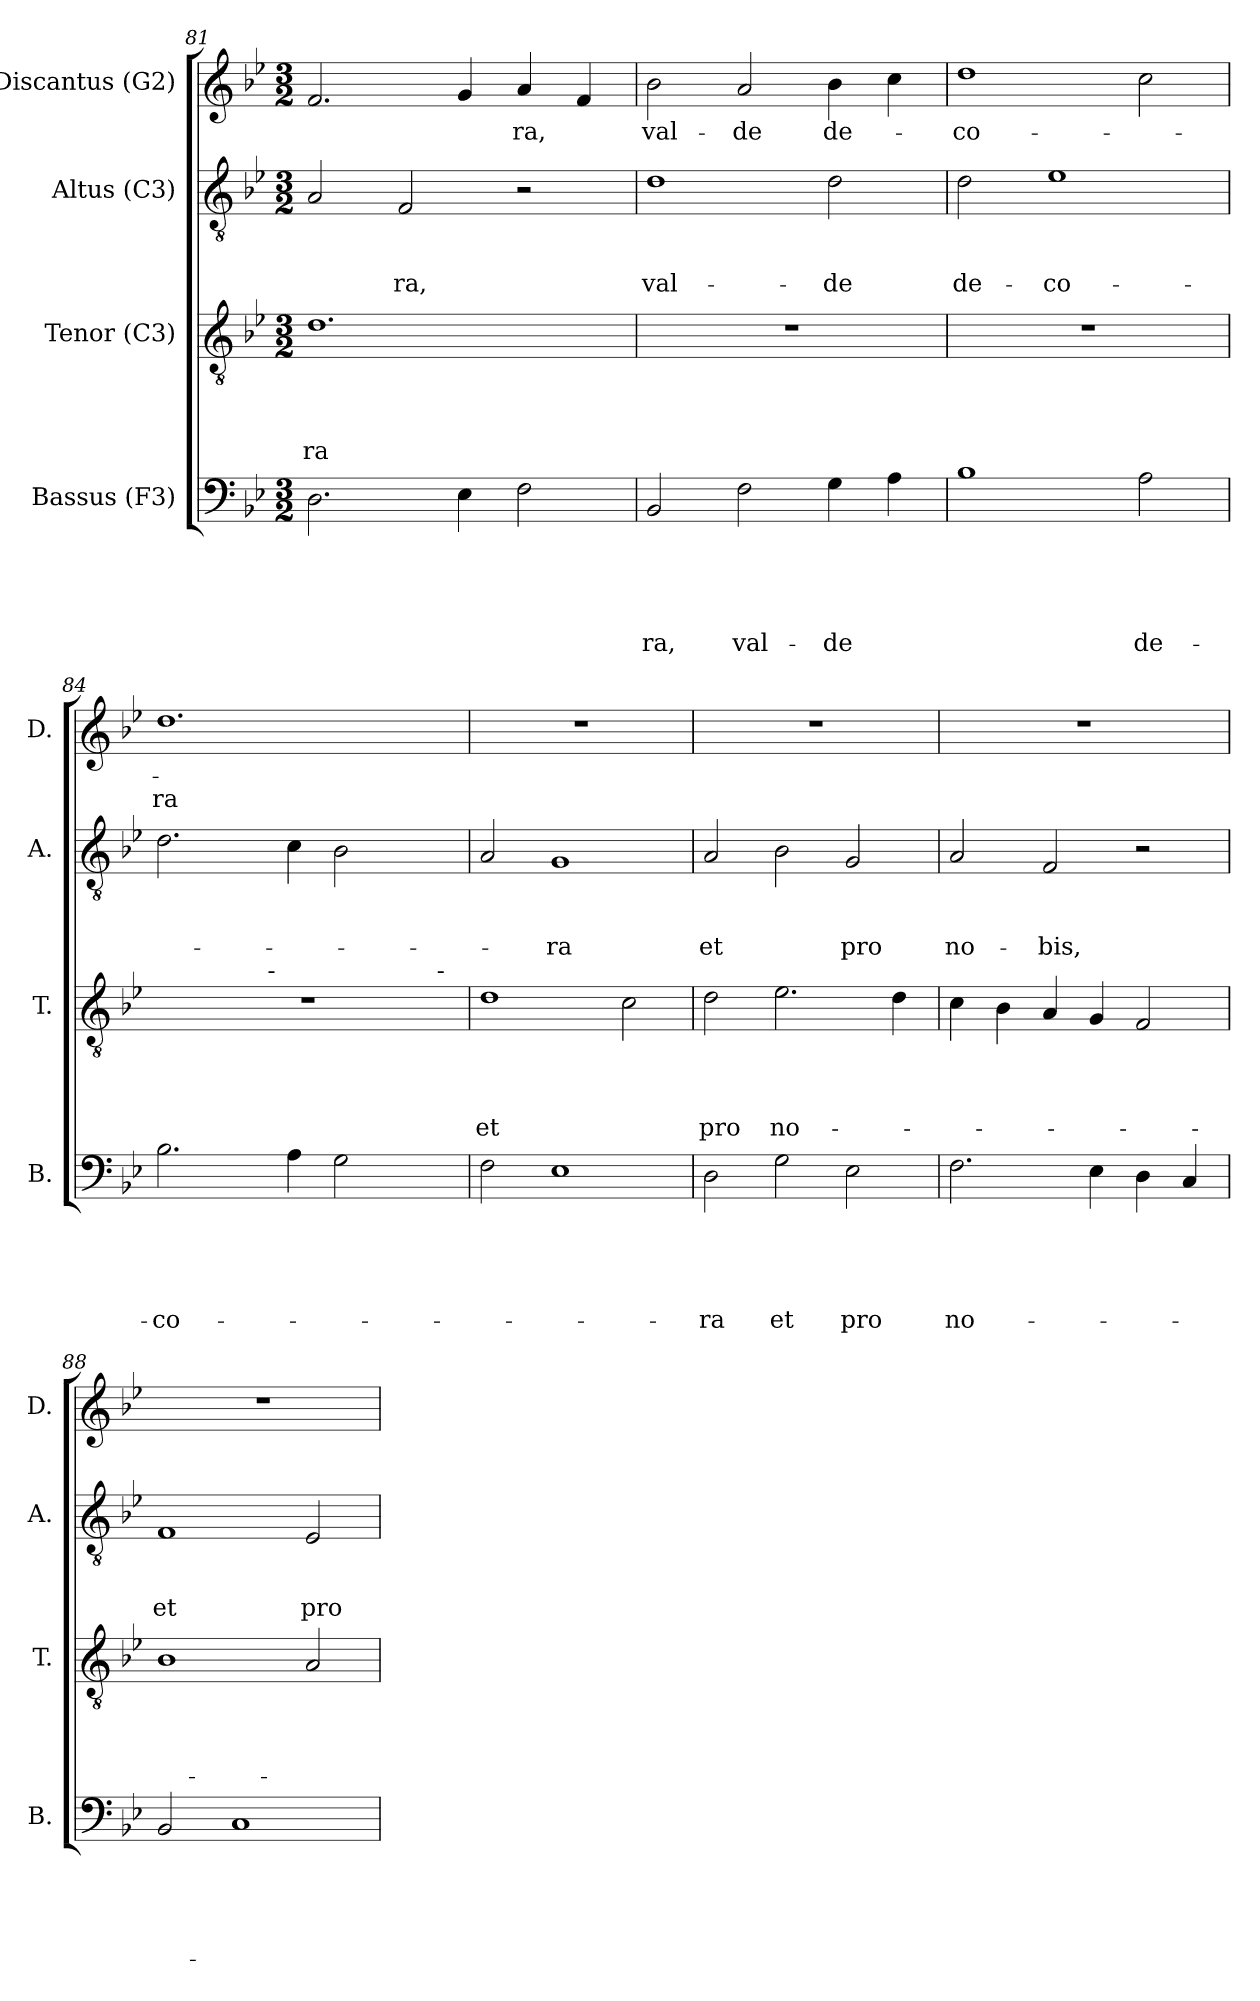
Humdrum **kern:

**kern	**text	**text	**text	**text	**text	**kern	**text	**text	**text	**text	**kern	**text	**text	**text	**kern	**text	**text
*part4	*part4	*part4	*part4	*part4	*part4	*part3	*part3	*part3	*part3	*part3	*part2	*part2	*part2	*part2	*part1	*part1	*part1
*staff4	*staff4	*staff4	*staff4	*staff4	*staff4	*staff3	*staff3	*staff3	*staff3	*staff3	*staff2	*staff2	*staff2	*staff2	*staff1	*staff1	*staff1
*I"Bassus (F3)	*	*	*	*	*	*I"Tenor (C3)	*	*	*	*	*I"Altus (C3)	*	*	*	*I"Discantus (G2)	*	*
*I'B.	*	*	*	*	*	*I'T.	*	*	*	*	*I'A.	*	*	*	*I'D.	*	*
*clefF4	*	*	*	*	*	*clefGv2	*	*	*	*	*clefGv2	*	*	*	*clefG2	*	*
*k[b-e-]	*	*	*	*	*	*k[b-e-]	*	*	*	*	*k[b-e-]	*	*	*	*k[b-e-]	*	*
*B-:	*	*	*	*	*	*B-:	*	*	*	*	*B-:	*	*	*	*B-:	*	*
*M3/2	*	*	*	*	*	*M3/2	*	*	*	*	*M3/2	*	*	*	*M3/2	*	*
=81	=81	=81	=81	=81	=81	=81	=81	=81	=81	=81	=81	=81	=81	=81	=81	=81	=81
!	!	!	!	!	!	!	!	!	!	!LO:LY:b	!	!	!	!	!	!	!
2.D\	.	.	.	.	.	1.d	.	.	.	-ra	2A/	.	.	.	2.f/	.	.
!	!	!	!	!	!	!	!	!	!	!	!	!	!	!LO:LY:b	!	!	!
.	.	.	.	.	.	.	.	.	.	.	2F/	.	.	-ra,	.	.	.
4E-\	.	.	.	.	.	.	.	.	.	.	.	.	.	.	4g/	.	.
!	!	!	!	!	!	!	!	!	!	!	!	!	!	!	!	!LO:LY:b	!
2F\	.	.	.	.	.	.	.	.	.	.	2r	.	.	.	4a/	-ra,	.
.	.	.	.	.	.	.	.	.	.	.	.	.	.	.	4f/	.	.
=82	=82	=82	=82	=82	=82	=82	=82	=82	=82	=82	=82	=82	=82	=82	=82	=82	=82
!	!	!	!	!	!LO:LY:b	!LO:N:vis=1	!	!	!	!	!	!	!	!LO:LY:b	!	!LO:LY:b	!
2BB-/	.	.	.	.	-ra,	1.r	.	.	.	.	1d	.	.	val-	2b-\	val-	.
!	!	!	!	!	!LO:LY:b	!	!	!	!	!	!	!	!	!	!	!LO:LY:b	!
2F\	.	.	.	.	val-	.	.	.	.	.	.	.	.	.	2a/	-de	.
!	!	!	!	!	!LO:LY:b	!	!	!	!	!	!	!	!	!LO:LY:b	!	!LO:LY:b	!
4G\	.	.	.	.	-de	.	.	.	.	.	2d\	.	.	-de	4b-\	de-	.
4A\	.	.	.	.	.	.	.	.	.	.	.	.	.	.	4cc\	.	.
=83	=83	=83	=83	=83	=83	=83	=83	=83	=83	=83	=83	=83	=83	=83	=83	=83	=83
!	!	!	!	!	!	!LO:N:vis=1	!	!	!	!	!	!	!	!LO:LY:b	!	!LO:LY:b	!
1B-	.	.	.	.	.	1.r	.	.	.	.	2d\	.	.	de-	1dd	-co-	.
!	!	!	!	!	!	!	!	!	!	!	!	!	!	!LO:LY:b	!	!	!
.	.	.	.	.	.	.	.	.	.	.	1e-	.	.	-co-	.	.	.
!	!	!	!	!	!LO:LY:b	!	!	!	!	!	!	!	!	!	!	!	!
2A\	.	.	.	.	de-	.	.	.	.	.	.	.	.	.	2cc\	.	.
!!LO:PB:g=z
=84	=84	=84	=84	=84	=84	=84	=84	=84	=84	=84	=84	=84	=84	=84	=84	=84	=84
!	!	!	!	!	!LO:LY:b	!LO:N:vis=1	!	!	!	!	!	!	!	!	!	!	!LO:LY:b:rj
*	*	*	*	*	*	*^	*	*	*	*	*	*	*	*	*	*	*
*	*	*	*	*	*	*	*^	*	*	*	*	*	*	*	*	*	*	*
2.B-\	.	.	.	.	-co-	1.r	2ryy	1ryy	.	.	.	.	2.d\	.	.	.	1.dd	.	ra
.	.	.	.	.	.	.	8.ryy	.	.	.	.	.	.	.	.	.	.	.	.
!	!	!	!	!	!	!	!LO:TX:a:t=-	!	!	!	!	!	!	!	!	!	!	!	!
.	.	.	.	.	.	.	2ryy	.	.	.	.	.	.	.	.	.	.	.	.
4A\	.	.	.	.	.	.	.	.	.	.	.	.	4c\	.	.	.	.	.	.
2G\	.	.	.	.	.	.	.	4ryy	.	.	.	.	2B-\	.	.	.	.	.	.
.	.	.	.	.	.	.	4ryy	.	.	.	.	.	.	.	.	.	.	.	.
.	.	.	.	.	.	.	.	8ryy	.	.	.	.	.	.	.	.	.	.	.
.	.	.	.	.	.	.	.	32ryy	.	.	.	.	.	.	.	.	.	.	.
!	!	!	!	!	!	!	!	!LO:TX:a:t=-	!	!	!	!	!	!	!	!	!	!	!
.	.	.	.	.	.	.	.	16.ryy	.	.	.	.	.	.	.	.	.	.	.
.	.	.	.	.	.	.	16ryy	.	.	.	.	.	.	.	.	.	.	.	.
=85	=85	=85	=85	=85	=85	=85	=85	=85	=85	=85	=85	=85	=85	=85	=85	=85	=85	=85	=85
!	!	!	!	!	!	!	!	!	!	!	!	!LO:LY:b	!	!	!	!	!LO:N:vis=1	!	!
*	*	*	*	*	*	*v	*v	*v	*	*	*	*	*	*	*	*	*	*	*
2F\	.	.	.	.	.	1d	.	.	.	et	2A/	.	.	.	1.r	.	.
!	!	!	!	!	!	!	!	!	!	!	!	!	!	!LO:LY:b	!	!	!
1E-	.	.	.	.	.	.	.	.	.	.	1G	.	.	-ra	.	.	.
.	.	.	.	.	.	2c\	.	.	.	.	.	.	.	.	.	.	.
=86	=86	=86	=86	=86	=86	=86	=86	=86	=86	=86	=86	=86	=86	=86	=86	=86	=86
!	!	!	!	!	!LO:LY:b	!	!	!	!	!LO:LY:b	!	!	!	!LO:LY:b	!LO:N:vis=1	!	!
2D\	.	.	.	.	-ra	2d\	.	.	.	pro	2A/	.	.	et	1.r	.	.
!	!	!	!	!	!LO:LY:b	!	!	!	!	!LO:LY:b	!	!	!	!	!	!	!
2G\	.	.	.	.	et	2.e-\	.	.	.	no-	2B-\	.	.	.	.	.	.
!	!	!	!	!	!LO:LY:b	!	!	!	!	!	!	!	!	!LO:LY:b	!	!	!
2E-\	.	.	.	.	pro	.	.	.	.	.	2G/	.	.	pro	.	.	.
.	.	.	.	.	.	4d\	.	.	.	.	.	.	.	.	.	.	.
=87	=87	=87	=87	=87	=87	=87	=87	=87	=87	=87	=87	=87	=87	=87	=87	=87	=87
!	!	!	!	!	!LO:LY:b	!	!	!	!	!	!	!	!	!LO:LY:b	!LO:N:vis=1	!	!
2.F\	.	.	.	.	no-	4c\	.	.	.	.	2A/	.	.	no-	1.r	.	.
.	.	.	.	.	.	4B-\	.	.	.	.	.	.	.	.	.	.	.
!	!	!	!	!	!	!	!	!	!	!	!	!	!	!LO:LY:b	!	!	!
.	.	.	.	.	.	4A/	.	.	.	.	2F/	.	.	-bis,	.	.	.
4E-\	.	.	.	.	.	4G/	.	.	.	.	.	.	.	.	.	.	.
4D\	.	.	.	.	.	2F/	.	.	.	.	2r	.	.	.	.	.	.
4C/	.	.	.	.	.	.	.	.	.	.	.	.	.	.	.	.	.
=88	=88	=88	=88	=88	=88	=88	=88	=88	=88	=88	=88	=88	=88	=88	=88	=88	=88
!	!	!	!	!	!	!	!	!	!	!	!	!	!	!LO:LY:b	!LO:N:vis=1	!	!
2BB-/	.	.	.	.	.	1B-	.	.	.	.	1F	.	.	et	1.r	.	.
1C	.	.	.	.	.	.	.	.	.	.	.	.	.	.	.	.	.
!	!	!	!	!	!	!	!	!	!	!	!	!	!	!LO:LY:b	!	!	!
.	.	.	.	.	.	2A/	.	.	.	.	2E-/	.	.	pro	.	.	.
=	=	=	=	=	=	=	=	=	=	=	=	=	=	=	=	=	=
*-	*-	*-	*-	*-	*-	*-	*-	*-	*-	*-	*-	*-	*-	*-	*-	*-	*-
